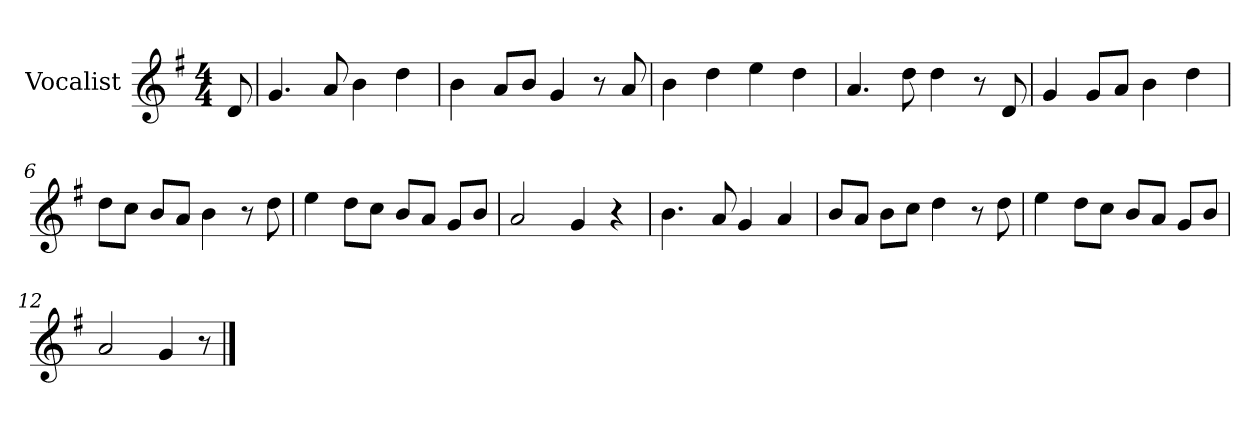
**kern
*part1
*staff1
*I"Vocalist
*k[f#]
*G:
*M4/4
=
8d
=1
4.g
8a
4b
4dd
=2
4b
8aL
8bJ
4g
8r
8a
=3
4b
4dd
4ee
4dd
=4
4.a
8dd
4dd
8r
8d
=5
4g
8gL
8aJ
4b
4dd
=6
8ddL
8ccJ
8bL
8aJ
4b
8r
8dd
=7
4ee
8ddL
8ccJ
8bL
8aJ
8gL
8bJ
=8
2a
4g
4r
=9
4.b
8a
4g
4a
=10
8bL
8aJ
8bL
8ccJ
4dd
8r
8dd
=11
4ee
8ddL
8ccJ
8bL
8aJ
8gL
8bJ
=12
2a
4g
8r
==
*-
